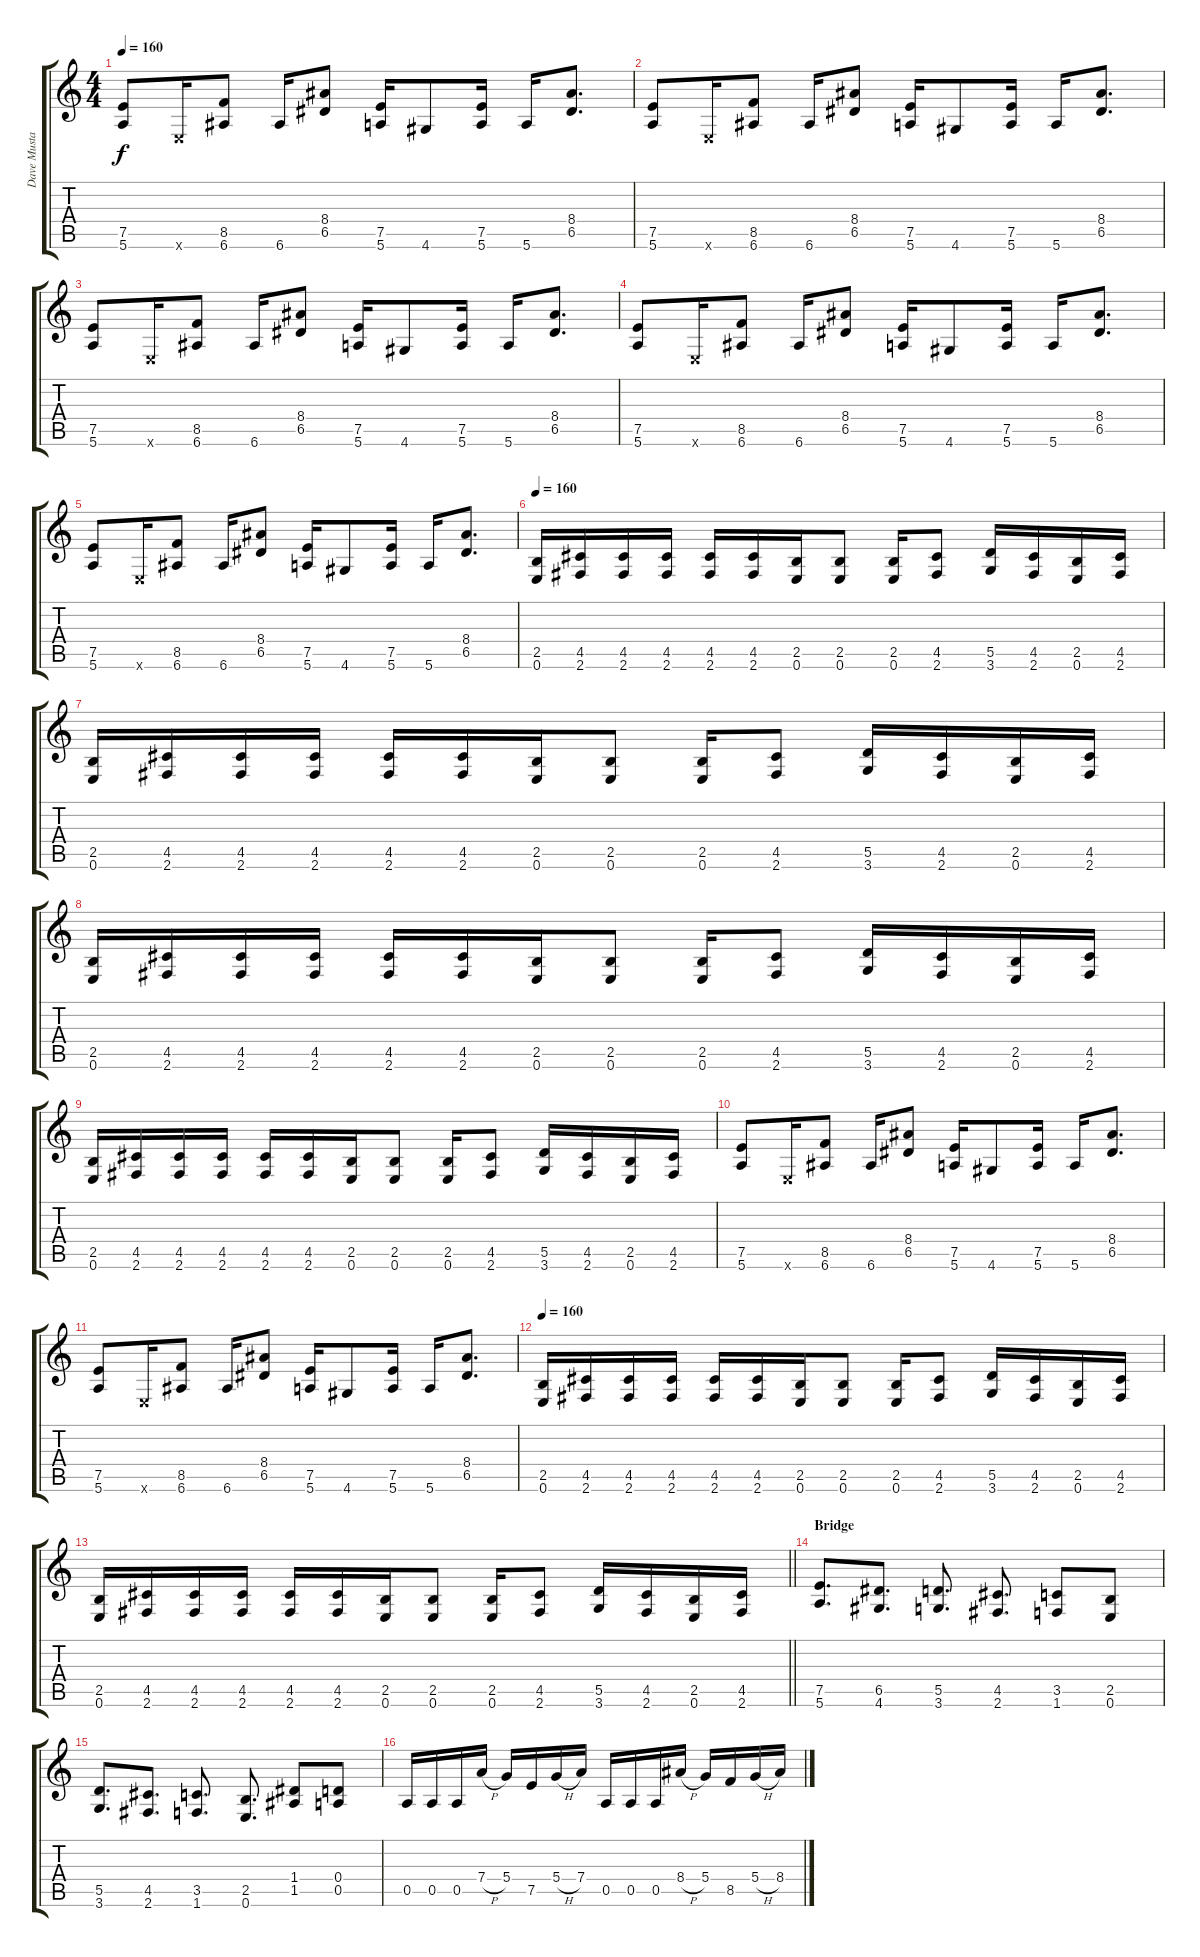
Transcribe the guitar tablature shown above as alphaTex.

\track ("Dave Mustaine" "Dave Musta") {instrument distortionguitar}
\staff {score tabs}
\tuning (E4 B3 G3 D3 A2 E2) {hide}
\ts (4 4)
\tempo 160
\clef g2
\ks c
(7.5 5.6).8{dy f} 0.6{x}.16 (8.5 6.6).8 6.6.16 (8.4 6.5).8 (7.5 5.6).16 4.6.8 (7.5 5.6).16 5.6.16 (8.4 6.5).8{d} |
(7.5 5.6).8 0.6{x}.16 (8.5 6.6).8 6.6.16 (8.4 6.5).8 (7.5 5.6).16 4.6.8 (7.5 5.6).16 5.6.16 (8.4 6.5).8{d} |
(7.5 5.6).8 0.6{x}.16 (8.5 6.6).8 6.6.16 (8.4 6.5).8 (7.5 5.6).16 4.6.8 (7.5 5.6).16 5.6.16 (8.4 6.5).8{d} |
(7.5 5.6).8 0.6{x}.16 (8.5 6.6).8 6.6.16 (8.4 6.5).8 (7.5 5.6).16 4.6.8 (7.5 5.6).16 5.6.16 (8.4 6.5).8{d} |
(7.5 5.6).8 0.6{x}.16 (8.5 6.6).8 6.6.16 (8.4 6.5).8 (7.5 5.6).16 4.6.8 (7.5 5.6).16 5.6.16 (8.4 6.5).8{d} |
\tempo 160
(2.5 0.6).16 (4.5 2.6).16 (4.5 2.6).16 (4.5 2.6).16 (4.5 2.6).16 (4.5 2.6).16 (2.5 0.6).16 (2.5 0.6).8 (2.5 0.6).16 (4.5 2.6).8 (5.5 3.6).16 (4.5 2.6).16 (2.5 0.6).16 (4.5 2.6).16 |
(2.5 0.6).16 (4.5 2.6).16 (4.5 2.6).16 (4.5 2.6).16 (4.5 2.6).16 (4.5 2.6).16 (2.5 0.6).16 (2.5 0.6).8 (2.5 0.6).16 (4.5 2.6).8 (5.5 3.6).16 (4.5 2.6).16 (2.5 0.6).16 (4.5 2.6).16 |
(2.5 0.6).16 (4.5 2.6).16 (4.5 2.6).16 (4.5 2.6).16 (4.5 2.6).16 (4.5 2.6).16 (2.5 0.6).16 (2.5 0.6).8 (2.5 0.6).16 (4.5 2.6).8 (5.5 3.6).16 (4.5 2.6).16 (2.5 0.6).16 (4.5 2.6).16 |
(2.5 0.6).16 (4.5 2.6).16 (4.5 2.6).16 (4.5 2.6).16 (4.5 2.6).16 (4.5 2.6).16 (2.5 0.6).16 (2.5 0.6).8 (2.5 0.6).16 (4.5 2.6).8 (5.5 3.6).16 (4.5 2.6).16 (2.5 0.6).16 (4.5 2.6).16 |
(7.5 5.6).8 0.6{x}.16 (8.5 6.6).8 6.6.16 (8.4 6.5).8 (7.5 5.6).16 4.6.8 (7.5 5.6).16 5.6.16 (8.4 6.5).8{d} |
(7.5 5.6).8 0.6{x}.16 (8.5 6.6).8 6.6.16 (8.4 6.5).8 (7.5 5.6).16 4.6.8 (7.5 5.6).16 5.6.16 (8.4 6.5).8{d} |
\tempo 160
(2.5 0.6).16 (4.5 2.6).16 (4.5 2.6).16 (4.5 2.6).16 (4.5 2.6).16 (4.5 2.6).16 (2.5 0.6).16 (2.5 0.6).8 (2.5 0.6).16 (4.5 2.6).8 (5.5 3.6).16 (4.5 2.6).16 (2.5 0.6).16 (4.5 2.6).16 |
\barLineRight lightlight
(2.5 0.6).16 (4.5 2.6).16 (4.5 2.6).16 (4.5 2.6).16 (4.5 2.6).16 (4.5 2.6).16 (2.5 0.6).16 (2.5 0.6).8 (2.5 0.6).16 (4.5 2.6).8 (5.5 3.6).16 (4.5 2.6).16 (2.5 0.6).16 (4.5 2.6).16 |
\section ("" "Bridge")
(7.5 5.6).8{d} (6.5 4.6).8{d} (5.5 3.6).8{d} (4.5 2.6).8{d} (3.5 1.6).8 (2.5 0.6).8 |
(5.5 3.6).8{d} (4.5 2.6).8{d} (3.5 1.6).8{d} (2.5 0.6).8{d} (1.4 1.5).8 (0.4 0.5).8 |
0.5.16 0.5.16 0.5.16 7.4{h}.16 5.4.16 7.5.16 5.4{h}.16 7.4.16 0.5.16 0.5.16 0.5.16 8.4{h}.16 5.4.16 8.5.16 5.4{h}.16 8.4.16
